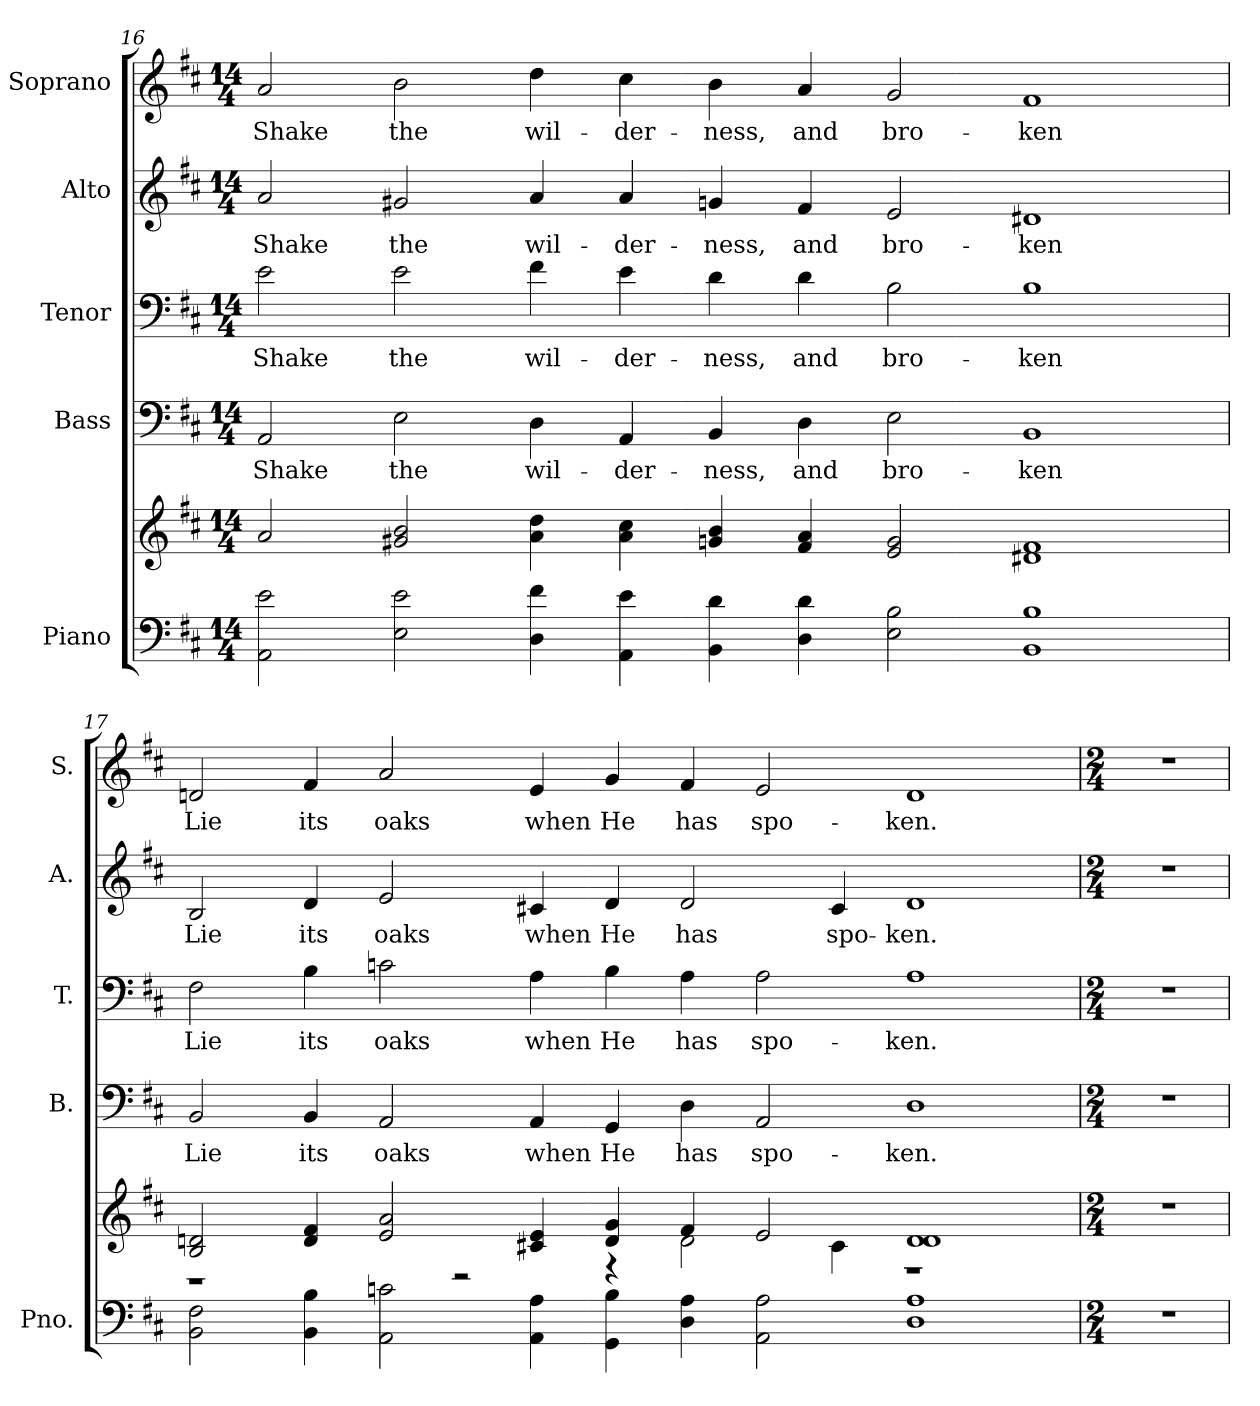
**kern	**kern	**kern	**text	**kern	**text	**kern	**text	**kern	**text
*part5	*part5	*part4	*part4	*part3	*part3	*part2	*part2	*part1	*part1
*staff6	*staff5	*staff4	*staff4	*staff3	*staff3	*staff2	*staff2	*staff1	*staff1
*I"Piano	*	*I"Bass	*	*I"Tenor	*	*I"Alto	*	*I"Soprano	*
*I'Pno.	*	*I'B.	*	*I'T.	*	*I'A.	*	*I'S.	*
*clefF4	*clefG2	*clefF4	*	*clefF4	*	*clefG2	*	*clefG2	*
*k[f#c#]	*k[f#c#]	*k[f#c#]	*	*k[f#c#]	*	*k[f#c#]	*	*k[f#c#]	*
*D:	*D:	*D:	*	*D:	*	*D:	*	*D:	*
*M14/4	*M14/4	*M14/4	*	*M14/4	*	*M14/4	*	*M14/4	*
=16	=16	=16	=16	=16	=16	=16	=16	=16	=16
!	!	!	!LO:LY:b:color=#000000	!	!	!	!	!	!
!	!	!	!	!	!LO:LY:b:color=#000000	!	!	!	!
!	!	!	!	!	!	!	!LO:LY:b:color=#000000	!	!
!	!	!	!	!	!	!	!	!	!LO:LY:b:color=#000000
2AAi\ 2ei	2ai/	2AAi/	Shake	2ei\	Shake	2ai/	Shake	2ai/	Shake
!	!	!	!LO:LY:b:color=#000000	!	!	!	!	!	!
!	!	!	!	!	!LO:LY:b:color=#000000	!	!	!	!
!	!	!	!	!	!	!	!LO:LY:b:color=#000000	!	!
!	!	!	!	!	!	!	!	!	!LO:LY:b:color=#000000
2Ei\ 2ei	2g#Xi/ 2bi	2Ei\	the	2ei\	the	2g#Xi/	the	2bi\	the
!	!	!	!LO:LY:b:color=#000000	!	!	!	!	!	!
!	!	!	!	!	!LO:LY:b:color=#000000	!	!	!	!
!	!	!	!	!	!	!	!LO:LY:b:color=#000000	!	!
!	!	!	!	!	!	!	!	!	!LO:LY:b:color=#000000
4Di\ 4f#i	4ai\ 4ddi	4Di\	wil-	4f#i\	wil-	4ai/	wil-	4ddi\	wil-
!	!	!	!LO:LY:b:color=#000000	!	!	!	!	!	!
!	!	!	!	!	!LO:LY:b:color=#000000	!	!	!	!
!	!	!	!	!	!	!	!LO:LY:b:color=#000000	!	!
!	!	!	!	!	!	!	!	!	!LO:LY:b:color=#000000
4AAi\ 4ei	4ai\ 4cc#i	4AAi/	-der-	4ei\	-der-	4ai/	-der-	4cc#i\	-der-
!	!	!	!LO:LY:b:color=#000000	!	!	!	!	!	!
!	!	!	!	!	!LO:LY:b:color=#000000	!	!	!	!
!	!	!	!	!	!	!	!LO:LY:b:color=#000000	!	!
!	!	!	!	!	!	!	!	!	!LO:LY:b:color=#000000
4BBi\ 4di	4gni/ 4bi	4BBi/	-ness,	4di\	-ness,	4gni/	-ness,	4bi\	-ness,
!	!	!	!LO:LY:b:color=#000000	!	!	!	!	!	!
!	!	!	!	!	!LO:LY:b:color=#000000	!	!	!	!
!	!	!	!	!	!	!	!LO:LY:b:color=#000000	!	!
!	!	!	!	!	!	!	!	!	!LO:LY:b:color=#000000
4Di\ 4di	4f#i/ 4ai	4Di\	and	4di\	and	4f#i/	and	4ai/	and
!	!	!	!LO:LY:b:color=#000000	!	!	!	!	!	!
!	!	!	!	!	!LO:LY:b:color=#000000	!	!	!	!
!	!	!	!	!	!	!	!LO:LY:b:color=#000000	!	!
!	!	!	!	!	!	!	!	!	!LO:LY:b:color=#000000
2Ei\ 2Bi	2ei/ 2gi	2Ei\	bro-	2Bi\	bro-	2ei/	bro-	2gi/	bro-
!	!	!	!LO:LY:b:color=#000000	!	!	!	!	!	!
!	!	!	!	!	!LO:LY:b:color=#000000	!	!	!	!
!	!	!	!	!	!	!	!LO:LY:b:color=#000000	!	!
!	!	!	!	!	!	!	!	!	!LO:LY:b:color=#000000
1BBi 1Bi	1d#Xi 1f#i	1BBi	-ken	1Bi	-ken	1d#Xi	-ken	1f#i	-ken
!!LO:PB:g=z
=17	=17	=17	=17	=17	=17	=17	=17	=17	=17
*	*^	*	*	*	*	*	*	*	*
!	!	!	!	!LO:LY:b:color=#000000	!	!	!	!	!	!
!	!	!	!	!	!	!LO:LY:b:color=#000000	!	!	!	!
!	!	!	!	!	!	!	!	!LO:LY:b:color=#000000	!	!
!	!	!	!	!	!	!	!	!	!	!LO:LY:b:color=#000000
2BBi\ 2F#i	2Bi/ 2dni	1r	2BBi/	Lie	2F#i\	Lie	2Bi/	Lie	2dni/	Lie
!	!	!	!	!LO:LY:b:color=#000000	!	!	!	!	!	!
!	!	!	!	!	!	!LO:LY:b:color=#000000	!	!	!	!
!	!	!	!	!	!	!	!	!LO:LY:b:color=#000000	!	!
!	!	!	!	!	!	!	!	!	!	!LO:LY:b:color=#000000
4BBi\ 4Bi	4di/ 4f#i	.	4BBi/	its	4Bi\	its	4di/	its	4f#i/	its
!	!	!	!	!LO:LY:b:color=#000000	!	!	!	!	!	!
!	!	!	!	!	!	!LO:LY:b:color=#000000	!	!	!	!
!	!	!	!	!	!	!	!	!LO:LY:b:color=#000000	!	!
!	!	!	!	!	!	!	!	!	!	!LO:LY:b:color=#000000
2AAi\ 2cni	2ei/ 2ai	.	2AAi/	oaks	2cni\	oaks	2ei/	oaks	2ai/	oaks
.	.	2r	.	.	.	.	.	.	.	.
!	!	!	!	!LO:LY:b:color=#000000	!	!	!	!	!	!
!	!	!	!	!	!	!LO:LY:b:color=#000000	!	!	!	!
!	!	!	!	!	!	!	!	!LO:LY:b:color=#000000	!	!
!	!	!	!	!	!	!	!	!	!	!LO:LY:b:color=#000000
4AAi\ 4Ai	4c#Xi/ 4ei	.	4AAi/	when	4Ai\	when	4c#Xi/	when	4ei/	when
!	!	!	!	!LO:LY:b:color=#000000	!	!	!	!	!	!
!	!	!	!	!	!	!LO:LY:b:color=#000000	!	!	!	!
!	!	!	!	!	!	!	!	!LO:LY:b:color=#000000	!	!
!	!	!	!	!	!	!	!	!	!	!LO:LY:b:color=#000000
4GGi\ 4Bi	4di/ 4gi	4r	4GGi/	He	4Bi\	He	4di/	He	4gi/	He
!	!	!	!	!LO:LY:b:color=#000000	!	!	!	!	!	!
!	!	!	!	!	!	!LO:LY:b:color=#000000	!	!	!	!
!	!	!	!	!	!	!	!	!LO:LY:b:color=#000000	!	!
!	!	!	!	!	!	!	!	!	!	!LO:LY:b:color=#000000
4Di\ 4Ai	4f#i/	2di\	4Di\	has	4Ai\	has	2di/	has	4f#i/	has
!	!	!	!	!LO:LY:b:color=#000000	!	!	!	!	!	!
!	!	!	!	!	!	!LO:LY:b:color=#000000	!	!	!	!
!	!	!	!	!	!	!	!	!	!	!LO:LY:b:color=#000000
2AAi\ 2Ai	2ei/	.	2AAi/	spo-	2Ai\	spo-	.	.	2ei/	spo-
!	!	!	!	!	!	!	!	!LO:LY:b:color=#000000	!	!
.	.	4c#i\	.	.	.	.	4c#i/	spo-	.	.
!	!	!	!	!LO:LY:b:color=#000000	!	!	!	!	!	!
!	!	!	!	!	!	!LO:LY:b:color=#000000	!	!	!	!
!	!	!	!	!	!	!	!	!LO:LY:b:color=#000000	!	!
!	!	!	!	!	!	!	!	!	!	!LO:LY:b:color=#000000
1Di 1Ai	1di 1di	1r	1Di	-ken.	1Ai	-ken.	1di	-ken.	1di	-ken.
*	*v	*v	*	*	*	*	*	*	*	*
=18	=18	=18	=18	=18	=18	=18	=18	=18	=18
*M2/4	*M2/4	*M2/4	*	*M2/4	*	*M2/4	*	*M2/4	*
*	*^	*	*	*	*	*	*	*	*
!LO:N:vis=1	!LO:N:vis=1	!	!LO:N:vis=1	!	!LO:N:vis=1	!	!LO:N:vis=1	!	!LO:N:vis=1	!
*	*v	*v	*	*	*	*	*	*	*	*
2r	2r	2r	.	2r	.	2r	.	2r	.
=	=	=	=	=	=	=	=	=	=
*-	*-	*-	*-	*-	*-	*-	*-	*-	*-
